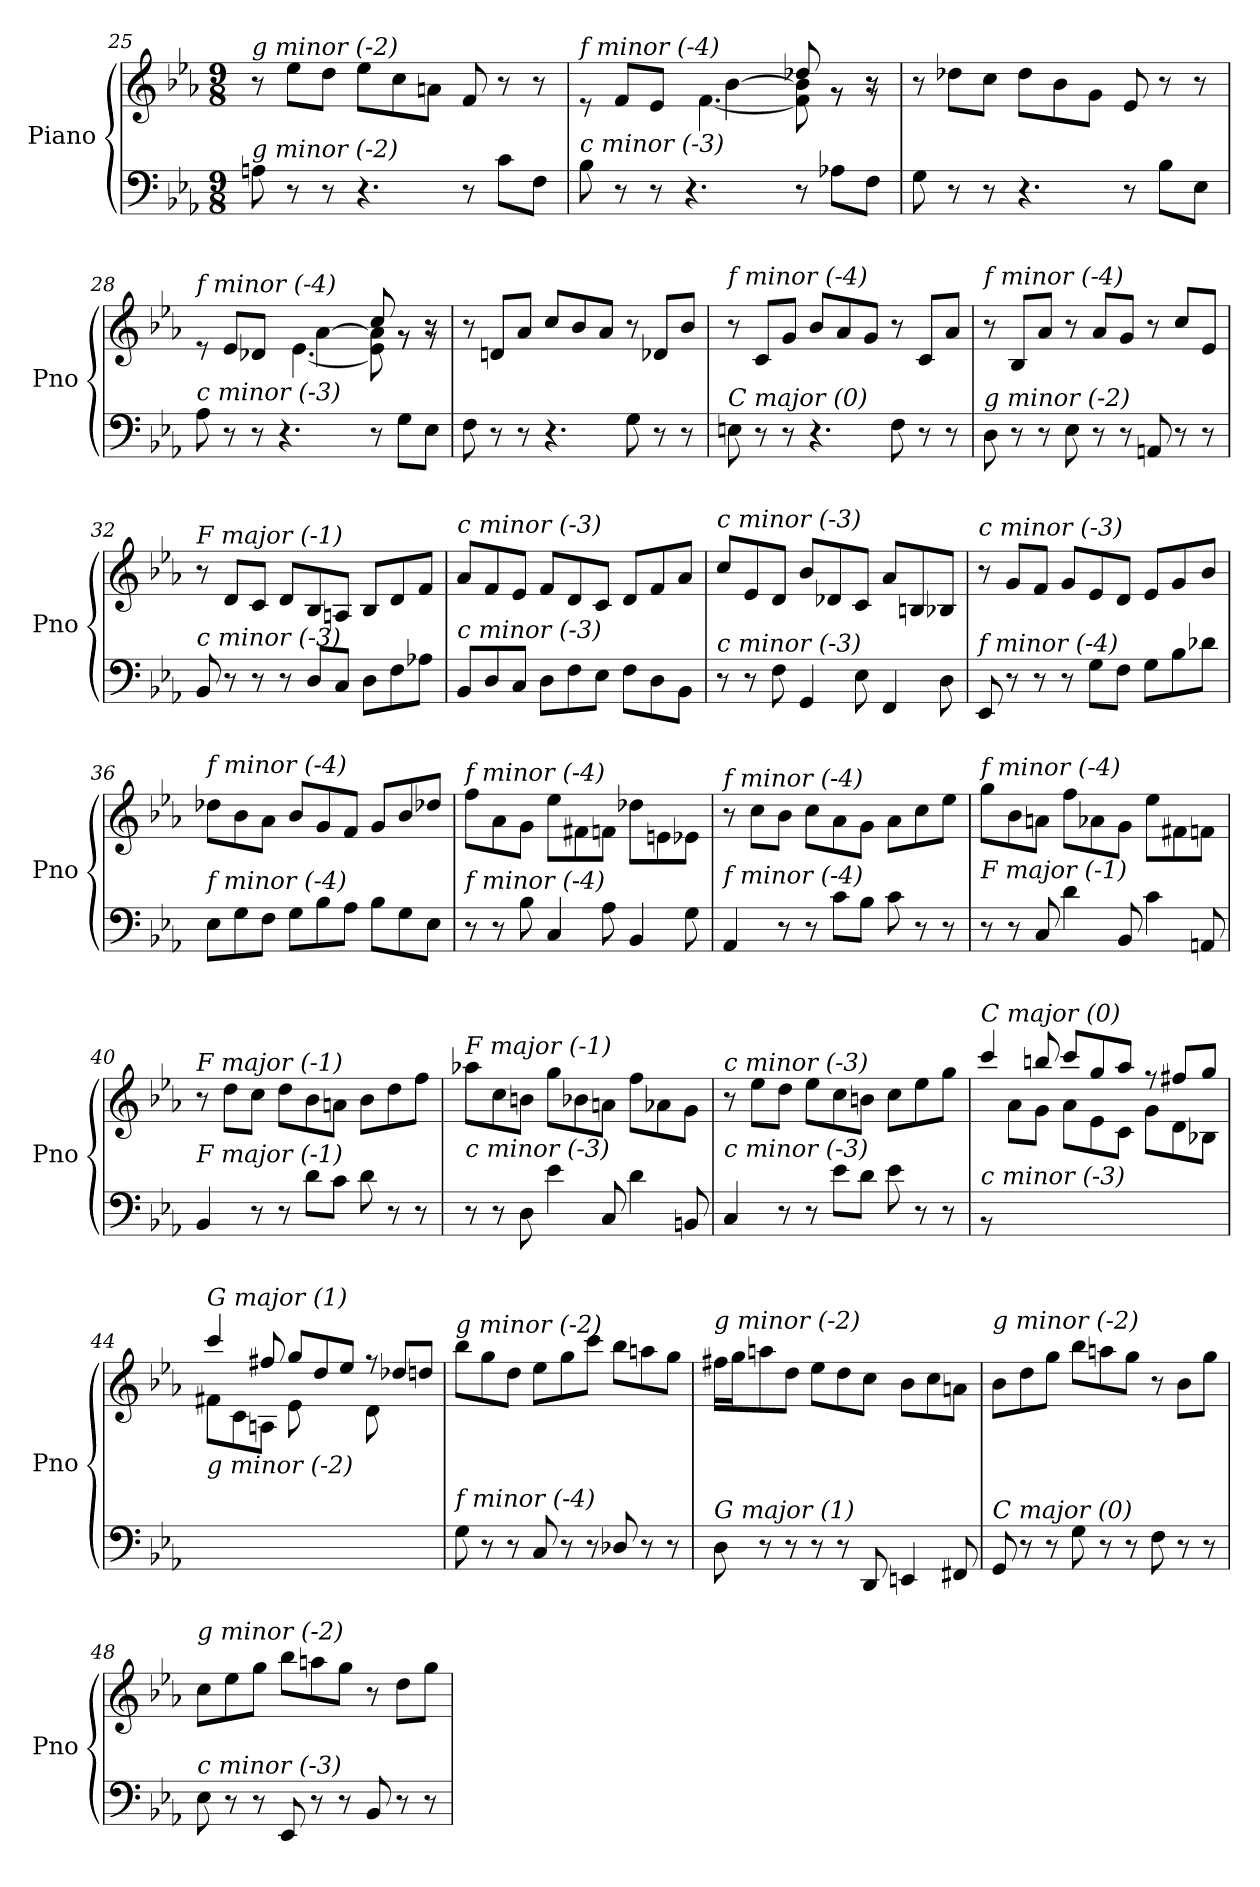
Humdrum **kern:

**kern	**kern
*part1	*part1
*staff2	*staff1
*I"Piano	*
*I'Pno	*
*clefF4	*clefG2
*k[b-e-a-]	*k[b-e-a-]
*M9/8	*M9/8
=25	=25
!	!LO:TX:i:t=g minor (-2)
!LO:TX:i:t=g minor (-2)	!
8An\	8r
8r	8ee-\L
8r	8dd\J
4.r	8ee-\L
.	8cc\
.	8an\J
8r	8f/
8c\L	8r
8F\J	8r
=26	=26
*^	*^
*	*^	*	*^
!	!	!	!LO:TX:i:t=f minor (-4)	!	!
!LO:TX:i:t=c minor (-3)	!	!	!	!	!
4.ryy	2ryy	8B-\	8re	4.ryy	2ryy
.	.	8r	8f/L	.	.
.	.	8r	8e-/J	.	.
2.ryy	.	4.r	8f/Lyy	[4.f\	.
.	4ryy	.	8b-/	.	[4b-\
.	.	.	8cc/J	.	.
.	4ryy	8r	8dd-X/	8f\] 8b-\]	4ryy
.	.	8A-X\L	8rg	8r	.
.	8ryy	8F\J	8rg	8r	8r
!!LO:LB:g=z
=27	=27	=27	=27	=27	=27
!	!	!	!LO:TX:i:t=f minor (-4)	!	!
!LO:TX:i:t=c minor (-3)	!	!	!	!	!
*v	*v	*v	*	*	*
*	*v	*v	*v
8G\	8r
8r	8dd-X\L
8r	8cc\J
4.r	8dd-\L
.	8b-\
.	8g\J
8r	8e-/
8B-\L	8r
8E-\J	8r
=28	=28
*^	*^
*	*^	*	*^
!	!	!	!LO:TX:i:t=f minor (-4)	!	!
!LO:TX:i:t=c minor (-3)	!	!	!	!	!
4.ryy	2ryy	8A-\	8re	4.ryy	2ryy
.	.	8r	8e-/L	.	.
.	.	8r	8d-X/J	.	.
2.ryy	.	4.r	8e-/Lyy	[4.e-\	.
.	4ryy	.	8a-/	.	[4a-\
.	.	.	8b-/J	.	.
.	4ryy	8r	8cc/	8e-\] 8a-\]	4ryy
.	.	8G\L	8rg	8r	.
.	8ryy	8E-\J	8rg	8r	8r
=29	=29	=29	=29	=29	=29
!	!	!	!LO:TX:i:t=f minor (-4)	!	!
!LO:TX:i:t=c minor (-3)	!	!	!	!	!
*v	*v	*v	*	*	*
*	*v	*v	*v
8F\	8r
8r	8dn/L
8r	8a-/J
4.r	8cc/L
.	8b-/
.	8a-/J
8G\	8r
8r	8d-X/L
8r	8b-/J
=30	=30
!	!LO:TX:i:t=f minor (-4)
!LO:TX:i:t=C major (0)	!
8En\	8r
8r	8c/L
8r	8g/J
4.r	8b-/L
.	8a-/
.	8g/J
8F\	8r
8r	8c/L
8r	8a-/J
=31	=31
!	!LO:TX:i:t=f minor (-4)
!LO:TX:i:t=g minor (-2)	!
8D\	8r
8r	8B-/L
8r	8a-/J
8E-\	8r
8r	8a-/L
8r	8g/J
8AAn/	8r
8r	8cc/L
8r	8e-/J
!!LO:LB:g=z
=32	=32
!	!LO:TX:i:t=F major (-1)
!LO:TX:i:t=c minor (-3)	!
8BB-/	8r
8r	8d/L
8r	8c/J
8r	8d/L
8D/L	8B-/
8C/J	8An/J
8D\L	8B-/L
8F\	8d/
8A-X\J	8f/J
=33	=33
!	!LO:TX:i:t=c minor (-3)
!LO:TX:i:t=c minor (-3)	!
8BB-/L	8a-/L
8D/	8f/
8C/J	8e-/J
8D\L	8f/L
8F\	8d/
8E-\J	8c/J
8F\L	8d/L
8D\	8f/
8BB-\J	8a-/J
=34	=34
!	!LO:TX:i:t=c minor (-3)
!LO:TX:i:t=c minor (-3)	!
8r	8cc/L
8r	8e-/
8F\	8d/J
4GG/	8b-/L
.	8d-X/
8E-\	8c/J
4FF/	8a-/L
.	8Bni/
8D\	8B-/J
=35	=35
!	!LO:TX:i:t=c minor (-3)
!LO:TX:i:t=f minor (-4)	!
8EE-/	8r
8r	8g/L
8r	8f/J
8r	8g/L
8G\L	8e-/
8F\J	8d/J
8G\L	8e-/L
8B-\	8g/
8d-X\J	8b-/J
=36	=36
!	!LO:TX:i:t=f minor (-4)
!LO:TX:i:t=f minor (-4)	!
8E-\L	8dd-X\L
8G\	8b-\
8F\J	8a-\J
8G\L	8b-/L
8B-\	8g/
8A-\J	8f/J
8B-\L	8g/L
8G\	8b-/
8E-\J	8dd-X/J
!!LO:LB:g=z
=37	=37
!	!LO:TX:i:t=f minor (-4)
!LO:TX:i:t=f minor (-4)	!
8r	8ff\L
8r	8a-\
8B-\	8g\J
4C/	8ee-\L
.	8f#Xi\
8A-\	8f\J
4BB-/	8dd-X\L
.	8eni\
8G\	8e-\J
=38	=38
!	!LO:TX:i:t=f minor (-4)
!LO:TX:i:t=f minor (-4)	!
4AA-/	8r
.	8cc\L
8r	8b-\J
8r	8cc\L
8c\L	8a-\
8B-\J	8g\J
8c\	8a-\L
8r	8cc\
8r	8ee-\J
=39	=39
!	!LO:TX:i:t=f minor (-4)
!LO:TX:i:t=F major (-1)	!
8r	8gg\L
8r	8b-\
8C/	8an\J
4d\	8ff\L
.	8a-X\
8BB-/	8g\J
4c\	8ee-\L
.	8f#Xi\
8AAn/	8f\J
=40	=40
!	!LO:TX:i:t=F major (-1)
!LO:TX:i:t=F major (-1)	!
4BB-/	8r
.	8dd\L
8r	8cc\J
8r	8dd\L
8d\L	8b-\
8c\J	8an\J
8d\	8b-\L
8r	8dd\
8r	8ff\J
!!LO:LB:g=z
=41	=41
!	!LO:TX:i:t=F major (-1)
!LO:TX:i:t=c minor (-3)	!
8r	8aa-X\L
8r	8cc\
8D\	8bn\J
4e-\	8gg\L
.	8b-X\
8C/	8an\J
4d\	8ff\L
.	8a-X\
8BBn/	8g\J
=42	=42
!	!LO:TX:i:t=c minor (-3)
!LO:TX:i:t=c minor (-3)	!
4C/	8r
.	8ee-\L
8r	8dd\J
8r	8ee-\L
8e-\L	8cc\
8d\J	8bn\J
8e-\	8cc\L
8r	8ee-\
8r	8gg\J
=43	=43
*	*^
!	!LO:TX:i:t=C major (0)	!
!LO:TX:i:t=c minor (-3)	!	!
8rBB	4ccc/	8ryy
1ryy	.	8a-\L
.	8bbn/	8g\J
.	8ccc/L	8a-\L
.	8gg/	8e-\
.	8aa-/J	8c\J
.	8rff	8g\L
.	8ff#X/L	8d\
.	8gg/J	8B-X\J
=44	=44	=44
!	!LO:TX:i:t=G major (1)	!
!LO:TX:i:t=g minor (-2)	!	!
2ryy	4ccc/	8f#X\L
.	.	8c\
.	8ff#X/	8An\J
.	8gg/L	8e-\L
8B-/	8dd/	4ryy
8G/J	8ee-/J	.
8ryy	8rff	8d\L
8An/	8dd-Xi/L	4ryy
8F#X/J	8dd/J	.
*	*v	*v
!!LO:LB:g=z
=45	=45
!	!LO:TX:i:t=g minor (-2)
!LO:TX:i:t=f minor (-4)	!
8G\	8bb-\L
8r	8gg\
8r	8dd\J
8C/	8ee-\L
8r	8gg\
8r	8ccc\J
8D-Xi/	8bb-\L
8r	8aan\
8r	8gg\J
=46	=46
!	!LO:TX:i:t=g minor (-2)
!LO:TX:i:t=G major (1)	!
8D\	16ff#X\LL
.	16gg\J
8r	8aan\
8r	8dd\J
8r	8ee-\L
8r	8dd\
8DD/	8cc\J
4EEn/	8b-\L
.	8cc\
8FF#X/	8an\J
=47	=47
!	!LO:TX:i:t=g minor (-2)
!LO:TX:i:t=C major (0)	!
8GG/	8b-\L
8r	8dd\
8r	8gg\J
8G\	8bb-\L
8r	8aan\
8r	8gg\J
8F\	8r
8r	8b-\L
8r	8gg\J
=48	=48
!	!LO:TX:i:t=g minor (-2)
!LO:TX:i:t=c minor (-3)	!
8E-\	8cc\L
8r	8ee-\
8r	8gg\J
8EE-/	8bb-\L
8r	8aan\
8r	8gg\J
8BB-/	8r
8r	8dd\L
8r	8gg\J
=	=
*-	*-
